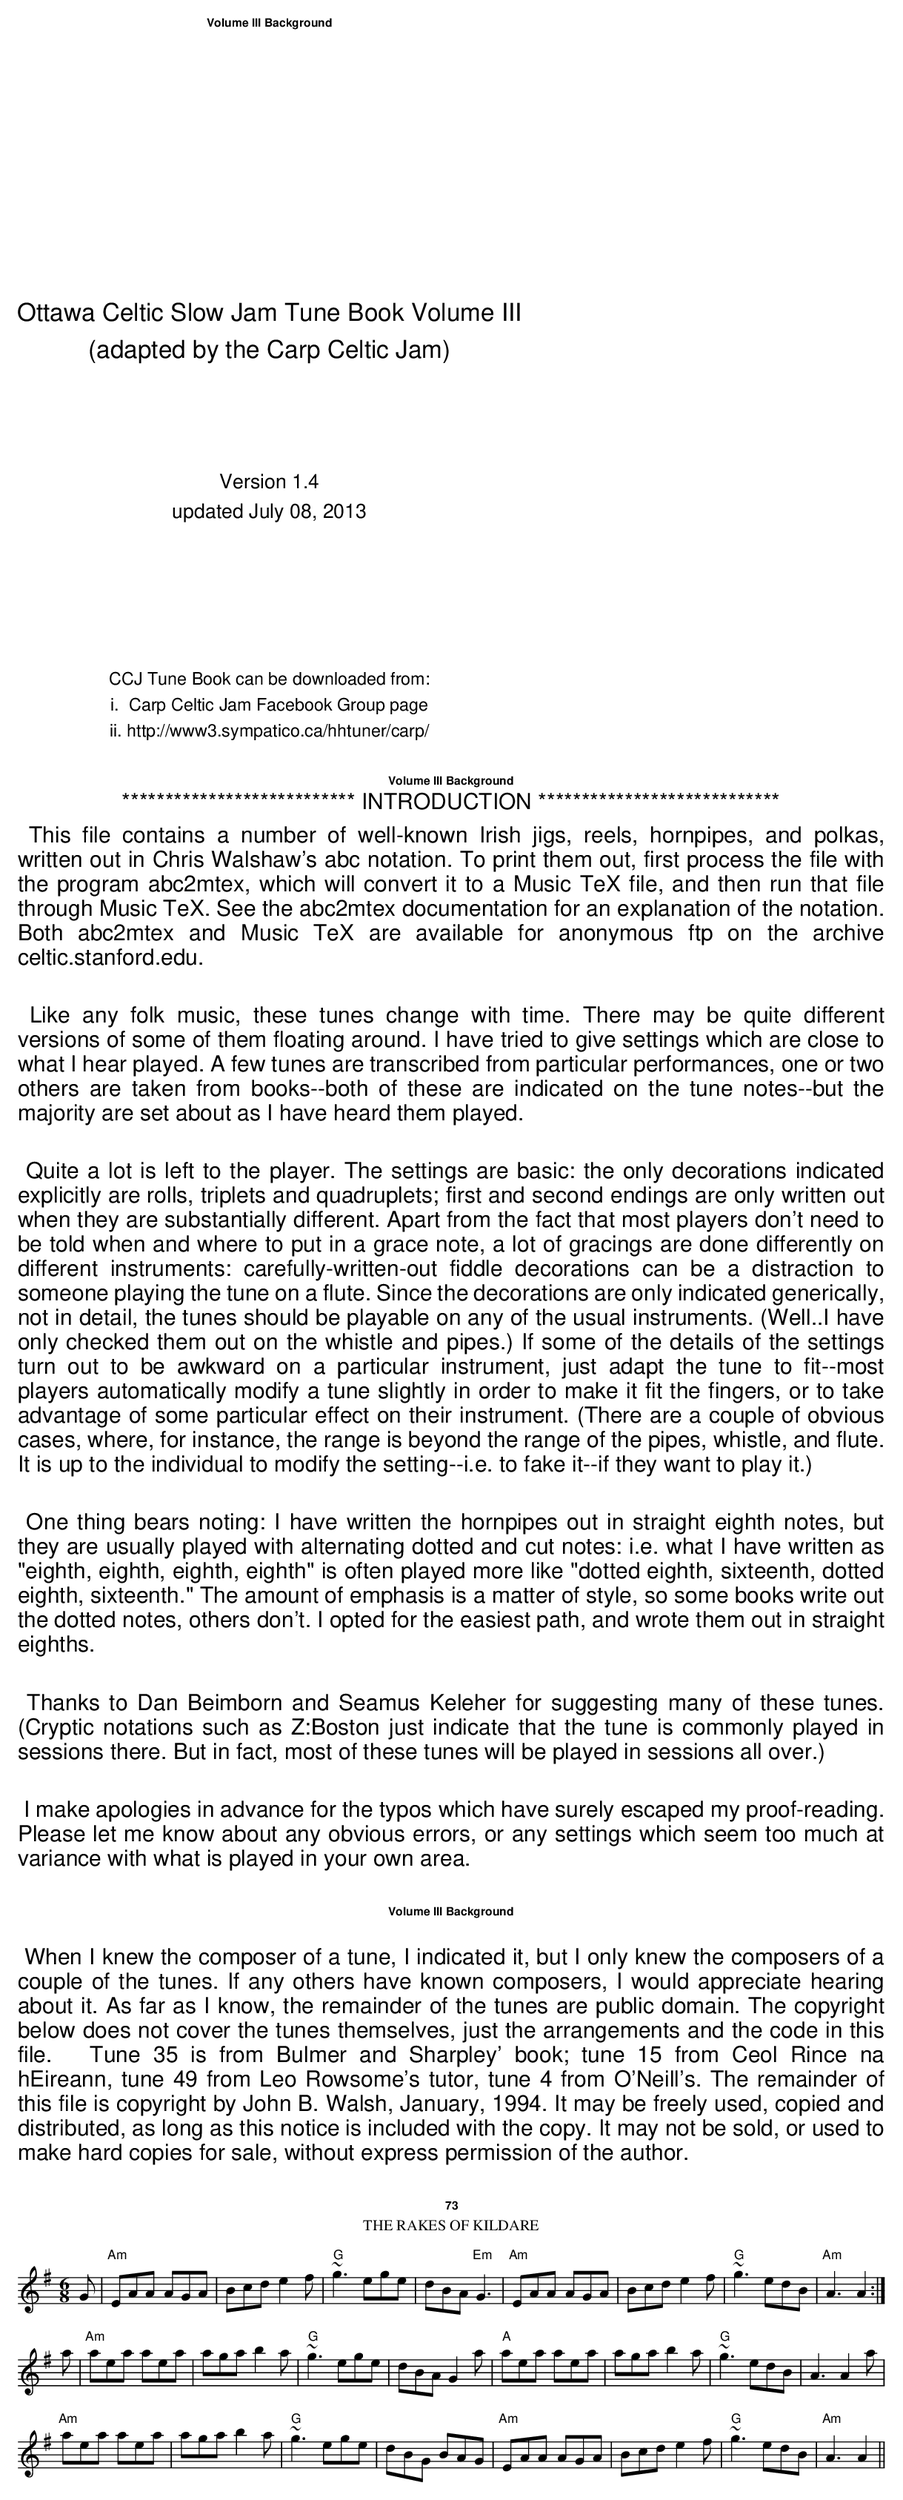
X:1
T:Rakes of Kildare, The
M:6/8
K:ADor
G|"Am"EAA AGA|Bcd e2f|"G"~g3 ege|dBA "Em"G3|\
"Am"EAA AGA|Bcd e2f|"G"~g3 edB|"Am" A3 A2:|
a|"Am"aea aea|aga b2a|"G"~g3 ege|dBA G2a|\
"A"aea aea|aga b2a|"G"~g3 edB| A3 A2 a|
"Am"aea aea|aga b2a|"G"~g3 ege|dBG BAG|\
"Am"EAA AGA|Bcd e2f|"G"~g3 edB|"Am" A3 A2||
